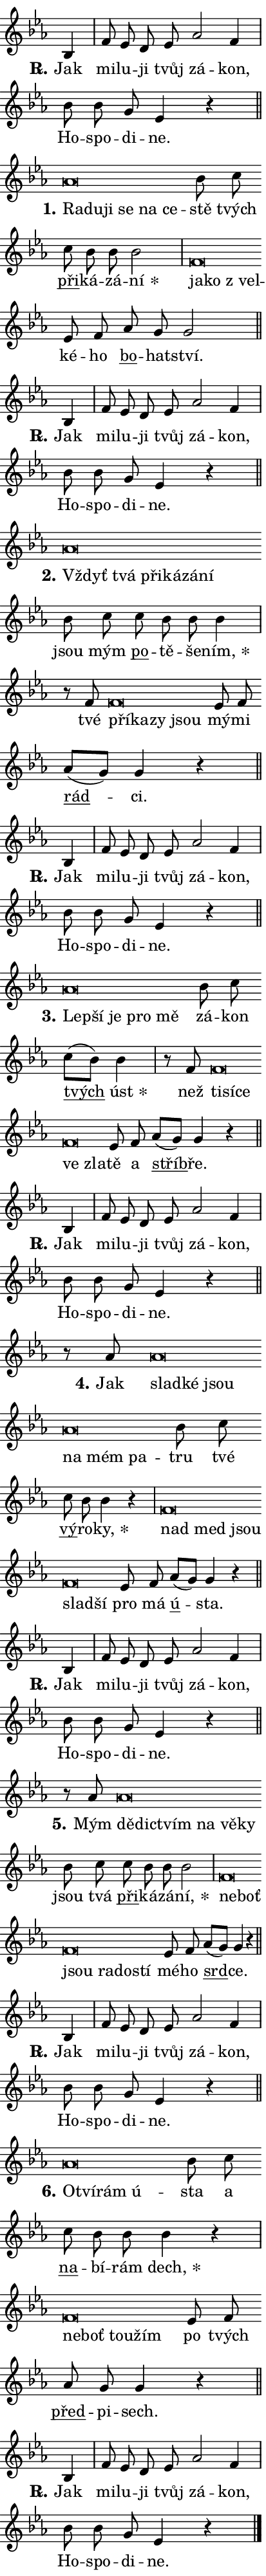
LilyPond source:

\version "2.24.0"
\header { tagline = "" }
\paper {
  indent = 0\cm
  top-margin = 0\cm
  right-margin = 0.13\cm % to fit lyric hyphens
  bottom-margin = 0\cm
  left-margin = 0\cm
  paper-width = 7\cm
  page-breaking = #ly:one-page-breaking
  system-system-spacing.basic-distance = #11
  score-system-spacing.basic-distance = #11
  ragged-last = ##f
}


%% Author: Thomas Morley
%% https://lists.gnu.org/archive/html/lilypond-user/2020-05/msg00002.html
#(define (line-position grob)
"Returns position of @var[grob} in current system:
   @code{'start}, if at first time-step
   @code{'end}, if at last time-step
   @code{'middle} otherwise
"
  (let* ((col (ly:item-get-column grob))
         (ln (ly:grob-object col 'left-neighbor))
         (rn (ly:grob-object col 'right-neighbor))
         (col-to-check-left (if (ly:grob? ln) ln col))
         (col-to-check-right (if (ly:grob? rn) rn col))
         (break-dir-left
           (and
             (ly:grob-property col-to-check-left 'non-musical #f)
             (ly:item-break-dir col-to-check-left)))
         (break-dir-right
           (and
             (ly:grob-property col-to-check-right 'non-musical #f)
             (ly:item-break-dir col-to-check-right))))
        (cond ((eqv? 1 break-dir-left) 'start)
              ((eqv? -1 break-dir-right) 'end)
              (else 'middle))))

#(define (tranparent-at-line-position vctor)
  (lambda (grob)
  "Relying on @code{line-position} select the relevant enry from @var{vctor}.
Used to determine transparency,"
    (case (line-position grob)
      ((end) (not (vector-ref vctor 0)))
      ((middle) (not (vector-ref vctor 1)))
      ((start) (not (vector-ref vctor 2))))))

noteHeadBreakVisibility =
#(define-music-function (break-visibility)(vector?)
"Makes @code{NoteHead}s transparent relying on @var{break-visibility}"
#{
  \override NoteHead.transparent =
    #(tranparent-at-line-position break-visibility)
#})

#(define delete-ledgers-for-transparent-note-heads
  (lambda (grob)
    "Reads whether a @code{NoteHead} is transparent.
If so this @code{NoteHead} is removed from @code{'note-heads} from
@var{grob}, which is supposed to be @code{LedgerLineSpanner}.
As a result ledgers are not printed for this @code{NoteHead}"
    (let* ((nhds-array (ly:grob-object grob 'note-heads))
           (nhds-list
             (if (ly:grob-array? nhds-array)
                 (ly:grob-array->list nhds-array)
                 '()))
           ;; Relies on the transparent-property being done before
           ;; Staff.LedgerLineSpanner.after-line-breaking is executed.
           ;; This is fragile ...
           (to-keep
             (remove
               (lambda (nhd)
                 (ly:grob-property nhd 'transparent #f))
               nhds-list)))
      ;; TODO find a better method to iterate over grob-arrays, similiar
      ;; to filter/remove etc for lists
      ;; For now rebuilt from scratch
      (set! (ly:grob-object grob 'note-heads)  '())
      (for-each
        (lambda (nhd)
          (ly:pointer-group-interface::add-grob grob 'note-heads nhd))
        to-keep))))

squashNotes = {
  \override NoteHead.X-extent = #'(-0.2 . 0.2)
  \override NoteHead.Y-extent = #'(-0.75 . 0)
  \override NoteHead.stencil =
    #(lambda (grob)
       (let ((pos (ly:grob-property grob 'staff-position)))
         (begin
           (if (< pos -7) (display "ERROR: Lower brevis then expected\n") (display ""))
           (if (<= pos -6) ly:text-interface::print ly:note-head::print))))
}
unSquashNotes = {
  \revert NoteHead.X-extent
  \revert NoteHead.Y-extent
  \revert NoteHead.stencil
}

hideNotes = \noteHeadBreakVisibility #begin-of-line-visible
unHideNotes = \noteHeadBreakVisibility #all-visible

% work-around for resetting accidentals
% https://lilypond.org/doc/v2.23/Documentation/notation/displaying-rhythms#unmetered-music
cadenzaMeasure = {
  \cadenzaOff
  \partial 1024 s1024
  \cadenzaOn
}

#(define-markup-command (accent layout props text) (markup?)
  "Underline accented syllable"
  (interpret-markup layout props
    #{\markup \override #'(offset . 4.3) \underline { #text }#}))

responsum = \markup \concat {
  "R" \hspace #-1.05 \path #0.1 #'((moveto 0 0.07) (lineto 0.9 0.8)) \hspace #0.05 "."
}

spaceSize = #0.6828661417322834 % exact space size for TeX Gyre Schola

\layout {
  \context {
    \Staff
    \remove "Time_signature_engraver"
    \override LedgerLineSpanner.after-line-breaking = #delete-ledgers-for-transparent-note-heads
  }
  \context {
    \Lyrics {
      \override LyricSpace.minimum-distance = \spaceSize
      \override LyricText.font-name = #"TeX Gyre Schola"
      \override LyricText.font-size = 1
      \override StanzaNumber.font-name = #"TeX Gyre Schola Bold"
      \override StanzaNumber.font-size = 1
    }
  }
  \context {
    \Score 
    \override NoteHead.text =
      #(lambda (grob) 
        (let ((pos (ly:grob-property grob 'staff-position)))
          #{\markup {
            \combine
              \halign #-0.55 \raise #(if (= pos -6) 0 0.5) \override #'(thickness . 2) \draw-line #'(3.2 . 0)
              \musicglyph "noteheads.sM1"
          }#}))
  }
}

% magnetic-lyrics.ily
%
%   written by
%     Jean Abou Samra <jean@abou-samra.fr>
%     Werner Lemberg <wl@gnu.org>
%
%   adapted by
%     Jiri Hon <jiri.hon@gmail.com>
%
% Version 2022-Apr-15

% https://www.mail-archive.com/lilypond-user@gnu.org/msg149350.html

#(define (Left_hyphen_pointer_engraver context)
   "Collect syllable-hyphen-syllable occurrences in lyrics and store
them in properties.  This engraver only looks to the left.  For
example, if the lyrics input is @code{foo -- bar}, it does the
following.

@itemize @bullet
@item
Set the @code{text} property of the @code{LyricHyphen} grob between
@q{foo} and @q{bar} to @code{foo}.

@item
Set the @code{left-hyphen} property of the @code{LyricText} grob with
text @q{foo} to the @code{LyricHyphen} grob between @q{foo} and
@q{bar}.
@end itemize

Use this auxiliary engraver in combination with the
@code{lyric-@/text::@/apply-@/magnetic-@/offset!} hook."
   (let ((hyphen #f)
         (text #f))
     (make-engraver
      (acknowledgers
       ((lyric-syllable-interface engraver grob source-engraver)
        (set! text grob)))
      (end-acknowledgers
       ((lyric-hyphen-interface engraver grob source-engraver)
        ;(when (not (grob::has-interface grob 'lyric-space-interface))
          (set! hyphen grob)));)
      ((stop-translation-timestep engraver)
       (when (and text hyphen)
         (ly:grob-set-object! text 'left-hyphen hyphen))
       (set! text #f)
       (set! hyphen #f)))))

#(define (lyric-text::apply-magnetic-offset! grob)
   "If the space between two syllables is less than the value in
property @code{LyricText@/.details@/.squash-threshold}, move the right
syllable to the left so that it gets concatenated with the left
syllable.

Use this function as a hook for
@code{LyricText@/.after-@/line-@/breaking} if the
@code{Left_@/hyphen_@/pointer_@/engraver} is active."
   (let ((hyphen (ly:grob-object grob 'left-hyphen #f)))
     (when hyphen
       (let ((left-text (ly:spanner-bound hyphen LEFT)))
         (when (grob::has-interface left-text 'lyric-syllable-interface)
           (let* ((common (ly:grob-common-refpoint grob left-text X))
                  (this-x-ext (ly:grob-extent grob common X))
                  (left-x-ext
                   (begin
                     ;; Trigger magnetism for left-text.
                     (ly:grob-property left-text 'after-line-breaking)
                     (ly:grob-extent left-text common X)))
                  ;; `delta` is the gap width between two syllables.
                  (delta (- (interval-start this-x-ext)
                            (interval-end left-x-ext)))
                  (details (ly:grob-property grob 'details))
                  (threshold (assoc-get 'squash-threshold details 0.2)))
             (when (< delta threshold)
               (let* (;; We have to manipulate the input text so that
                      ;; ligatures crossing syllable boundaries are not
                      ;; disabled.  For languages based on the Latin
                      ;; script this is essentially a beautification.
                      ;; However, for non-Western scripts it can be a
                      ;; necessity.
                      (lt (ly:grob-property left-text 'text))
                      (rt (ly:grob-property grob 'text))
                      (is-space (grob::has-interface hyphen 'lyric-space-interface))
                      (space (if is-space " " ""))
                      (extra-delta (if is-space spaceSize 0))
                      ;; Append new syllable.
                      (ltrt-space (if (and (string? lt) (string? rt))
                                (string-append lt space rt)
                                (make-concat-markup (list lt space rt))))
                      ;; Right-align `ltrt` to the right side.
                      (ltrt-space-markup (grob-interpret-markup
                               grob
                               (make-translate-markup
                                (cons (interval-length this-x-ext) 0)
                                (make-right-align-markup ltrt-space)))))
                 (begin
                   ;; Don't print `left-text`.
                   (ly:grob-set-property! left-text 'stencil #f)
                   ;; Set text and stencil (which holds all collected
                   ;; syllables so far) and shift it to the left.
                   (ly:grob-set-property! grob 'text ltrt-space)
                   (ly:grob-set-property! grob 'stencil ltrt-space-markup)
                   (ly:grob-translate-axis! grob (- (- delta extra-delta)) X))))))))))


#(define (lyric-hyphen::displace-bounds-first grob)
   ;; Make very sure this callback isn't triggered too early.
   (let ((left (ly:spanner-bound grob LEFT))
         (right (ly:spanner-bound grob RIGHT)))
     (ly:grob-property left 'after-line-breaking)
     (ly:grob-property right 'after-line-breaking)
     (ly:lyric-hyphen::print grob)))

squashThreshold = #0.4

\layout {
  \context {
    \Lyrics
    \consists #Left_hyphen_pointer_engraver
    \override LyricText.after-line-breaking =
      #lyric-text::apply-magnetic-offset!
    \override LyricHyphen.stencil = #lyric-hyphen::displace-bounds-first
    \override LyricText.details.squash-threshold = \squashThreshold
    \override LyricHyphen.minimum-distance = 0
    \override LyricHyphen.minimum-length = \squashThreshold
  }
}

squashText = \override LyricText.details.squash-threshold = 9999
unSquashText = \override LyricText.details.squash-threshold = \squashThreshold

leftText = \override LyricText.self-alignment-X = #LEFT
unLeftText = \revert LyricText.self-alignment-X

starOffset = #(lambda (grob) 
                (let ((x_offset (ly:self-alignment-interface::aligned-on-x-parent grob)))
                  (if (= x_offset 0) 0 (+ x_offset 1.2))))

star = #(define-music-function (syllable)(string?)
"Append star separator at the end of a syllable"
#{
  \once \override LyricText.X-offset = #starOffset
  \lyricmode { \markup {
    #syllable
    \override #'((font-name . "TeX Gyre Schola Bold")) \hspace #0.2 \lower #0.65 \larger "*"
  } }
#})

starAccent = #(define-music-function (syllable)(string?)
"Append star separator at the end of a syllable and make accent"
#{
  \once \override LyricText.X-offset = #starOffset
  \lyricmode { \markup {
    \accent #syllable
    \override #'((font-name . "TeX Gyre Schola Bold")) \hspace #0.2 \lower #0.65 \larger "*"
  } }
#})

breath = #(define-music-function (syllable)(string?)
"Append breathing indicator at the end of a syllable"
#{
  \lyricmode { \markup { #syllable "+" } }
#})

optionalBreath = #(define-music-function (syllable)(string?)
"Append optional breathing indicator at the end of a syllable"
#{
  \lyricmode { \markup { #syllable "(+)" } }
#})


\score {
    <<
        \new Voice = "melody" { \cadenzaOn \key es \major \relative { bes4 \cadenzaMeasure \bar "|" f'8 es d es as2 f4 \cadenzaMeasure \bar "|" bes8 bes g es4 r \cadenzaMeasure \bar "||" \break } }
        \new Lyrics \lyricsto "melody" { \lyricmode { \set stanza = \responsum
Jak mi -- lu -- ji tvůj zá -- kon, Ho -- spo -- di -- ne. } }
    >>
    \layout {}
}

\score {
    <<
        \new Voice = "melody" { \cadenzaOn \key es \major \relative { \squashNotes as'\breve*1/16 \hideNotes \breve*1/16 \bar "" \breve*1/16 \bar "" \breve*1/16 \bar "" \breve*1/16 \breve*1/16 \bar "" \unHideNotes \unSquashNotes bes8 c \bar "" c bes bes bes2 \cadenzaMeasure \bar "|" \squashNotes f\breve*1/16 \hideNotes \breve*1/16 \breve*1/16 \bar "" \unHideNotes \unSquashNotes es8 f \bar "" as g g2 \cadenzaMeasure \bar "||" \break } }
        \new Lyrics \lyricsto "melody" { \lyricmode { \set stanza = "1."
\leftText Ra -- \squashText du -- ji se na ce -- \unLeftText \unSquashText stě tvých \markup \accent při -- ká -- zá -- \star ní \leftText ja -- \squashText ko "z vel" -- \unLeftText \unSquashText ké -- ho \markup \accent bo -- hat -- ství. } }
    >>
    \layout {}
}

\score {
    <<
        \new Voice = "melody" { \cadenzaOn \key es \major \relative { bes4 \cadenzaMeasure \bar "|" f'8 es d es as2 f4 \cadenzaMeasure \bar "|" bes8 bes g es4 r \cadenzaMeasure \bar "||" \break } }
        \new Lyrics \lyricsto "melody" { \lyricmode { \set stanza = \responsum
Jak mi -- lu -- ji tvůj zá -- kon, Ho -- spo -- di -- ne. } }
    >>
    \layout {}
}

\score {
    <<
        \new Voice = "melody" { \cadenzaOn \key es \major \relative { \squashNotes as'\breve*1/16 \hideNotes \breve*1/16 \bar "" \breve*1/16 \bar "" \breve*1/16 \bar "" \breve*1/16 \breve*1/16 \bar "" \unHideNotes \unSquashNotes bes8 c \bar "" c bes bes bes4 \cadenzaMeasure \bar "|" r8 f8 \squashNotes f\breve*1/16 \hideNotes \breve*1/16 \bar "" \breve*1/16 \breve*1/16 \bar "" \unHideNotes \unSquashNotes es8 f \bar "" as[( g)] g4 r \cadenzaMeasure \bar "||" \break } }
        \new Lyrics \lyricsto "melody" { \lyricmode { \set stanza = "2."
\leftText Vždyť \squashText tvá při -- ká -- zá -- ní \unLeftText \unSquashText jsou mým \markup \accent po -- tě -- še -- \star ním, tvé \leftText pří -- \squashText ka -- zy jsou \unLeftText \unSquashText mý -- mi \markup \accent rád -- ci. } }
    >>
    \layout {}
}

\score {
    <<
        \new Voice = "melody" { \cadenzaOn \key es \major \relative { bes4 \cadenzaMeasure \bar "|" f'8 es d es as2 f4 \cadenzaMeasure \bar "|" bes8 bes g es4 r \cadenzaMeasure \bar "||" \break } }
        \new Lyrics \lyricsto "melody" { \lyricmode { \set stanza = \responsum
Jak mi -- lu -- ji tvůj zá -- kon, Ho -- spo -- di -- ne. } }
    >>
    \layout {}
}

\score {
    <<
        \new Voice = "melody" { \cadenzaOn \key es \major \relative { \squashNotes as'\breve*1/16 \hideNotes \breve*1/16 \bar "" \breve*1/16 \bar "" \breve*1/16 \breve*1/16 \bar "" \unHideNotes \unSquashNotes bes8 c \bar "" c[( bes)] bes4 \cadenzaMeasure \bar "|" r8 f8 \squashNotes f\breve*1/16 \hideNotes \breve*1/16 \bar "" \breve*1/16 \bar "" \breve*1/16 \breve*1/16 \bar "" \unHideNotes \unSquashNotes es8 f \bar "" as[( g)] g4 r \cadenzaMeasure \bar "||" \break } }
        \new Lyrics \lyricsto "melody" { \lyricmode { \set stanza = "3."
\leftText Lep -- \squashText ší je pro mě \unLeftText \unSquashText zá -- kon \markup \accent tvých \star úst než \leftText ti -- \squashText sí -- ce ve zla -- \unLeftText \unSquashText tě a \markup \accent stříb -- ře. } }
    >>
    \layout {}
}

\score {
    <<
        \new Voice = "melody" { \cadenzaOn \key es \major \relative { bes4 \cadenzaMeasure \bar "|" f'8 es d es as2 f4 \cadenzaMeasure \bar "|" bes8 bes g es4 r \cadenzaMeasure \bar "||" \break } }
        \new Lyrics \lyricsto "melody" { \lyricmode { \set stanza = \responsum
Jak mi -- lu -- ji tvůj zá -- kon, Ho -- spo -- di -- ne. } }
    >>
    \layout {}
}

\score {
    <<
        \new Voice = "melody" { \cadenzaOn \key es \major \relative { r8 as'8 \squashNotes as\breve*1/16 \hideNotes \breve*1/16 \bar "" \breve*1/16 \bar "" \breve*1/16 \bar "" \breve*1/16 \breve*1/16 \bar "" \unHideNotes \unSquashNotes bes8 c \bar "" c bes bes4 r \cadenzaMeasure \bar "|" \squashNotes f\breve*1/16 \hideNotes \breve*1/16 \bar "" \breve*1/16 \bar "" \breve*1/16 \breve*1/16 \bar "" \unHideNotes \unSquashNotes es8 f \bar "" as[( g)] g4 r \cadenzaMeasure \bar "||" \break } }
        \new Lyrics \lyricsto "melody" { \lyricmode { \set stanza = "4."
Jak \leftText slad -- \squashText ké jsou na mém pa -- \unLeftText \unSquashText tru tvé \markup \accent vý -- ro -- \star ky, \leftText nad \squashText med jsou slad -- ší \unLeftText \unSquashText pro má \markup \accent ú -- sta. } }
    >>
    \layout {}
}

\score {
    <<
        \new Voice = "melody" { \cadenzaOn \key es \major \relative { bes4 \cadenzaMeasure \bar "|" f'8 es d es as2 f4 \cadenzaMeasure \bar "|" bes8 bes g es4 r \cadenzaMeasure \bar "||" \break } }
        \new Lyrics \lyricsto "melody" { \lyricmode { \set stanza = \responsum
Jak mi -- lu -- ji tvůj zá -- kon, Ho -- spo -- di -- ne. } }
    >>
    \layout {}
}

\score {
    <<
        \new Voice = "melody" { \cadenzaOn \key es \major \relative { r8 as'8 \squashNotes as\breve*1/16 \hideNotes \breve*1/16 \bar "" \breve*1/16 \bar "" \breve*1/16 \bar "" \breve*1/16 \breve*1/16 \bar "" \unHideNotes \unSquashNotes bes8 c \bar "" c bes bes bes2 \cadenzaMeasure \bar "|" \squashNotes f\breve*1/16 \hideNotes \breve*1/16 \bar "" \breve*1/16 \bar "" \breve*1/16 \bar "" \breve*1/16 \breve*1/16 \bar "" \unHideNotes \unSquashNotes es8 f \bar "" as[( g)] g4 r \cadenzaMeasure \bar "||" \break } }
        \new Lyrics \lyricsto "melody" { \lyricmode { \set stanza = "5."
Mým \leftText dě -- \squashText dic -- tvím na vě -- ky \unLeftText \unSquashText jsou tvá \markup \accent při -- ká -- zá -- \star ní, \leftText ne -- \squashText boť jsou ra -- do -- stí \unLeftText \unSquashText mé -- ho \markup \accent srd -- ce. } }
    >>
    \layout {}
}

\score {
    <<
        \new Voice = "melody" { \cadenzaOn \key es \major \relative { bes4 \cadenzaMeasure \bar "|" f'8 es d es as2 f4 \cadenzaMeasure \bar "|" bes8 bes g es4 r \cadenzaMeasure \bar "||" \break } }
        \new Lyrics \lyricsto "melody" { \lyricmode { \set stanza = \responsum
Jak mi -- lu -- ji tvůj zá -- kon, Ho -- spo -- di -- ne. } }
    >>
    \layout {}
}

\score {
    <<
        \new Voice = "melody" { \cadenzaOn \key es \major \relative { \squashNotes as'\breve*1/16 \hideNotes \breve*1/16 \bar "" \breve*1/16 \breve*1/16 \bar "" \unHideNotes \unSquashNotes bes8 c \bar "" c bes bes bes4 r \cadenzaMeasure \bar "|" \squashNotes f\breve*1/16 \hideNotes \breve*1/16 \bar "" \breve*1/16 \breve*1/16 \bar "" \unHideNotes \unSquashNotes es8 f \bar "" as g g4 r \cadenzaMeasure \bar "||" \break } }
        \new Lyrics \lyricsto "melody" { \lyricmode { \set stanza = "6."
\leftText O -- \squashText tví -- rám ú -- \unLeftText \unSquashText sta a \markup \accent na -- bí -- rám \star dech, \leftText ne -- \squashText boť tou -- žím \unLeftText \unSquashText po tvých \markup \accent před -- pi -- sech. } }
    >>
    \layout {}
}

\score {
    <<
        \new Voice = "melody" { \cadenzaOn \key es \major \relative { bes4 \cadenzaMeasure \bar "|" f'8 es d es as2 f4 \cadenzaMeasure \bar "|" bes8 bes g es4 r \cadenzaMeasure \bar "||" \break } \bar "|." }
        \new Lyrics \lyricsto "melody" { \lyricmode { \set stanza = \responsum
Jak mi -- lu -- ji tvůj zá -- kon, Ho -- spo -- di -- ne. } }
    >>
    \layout {}
}
